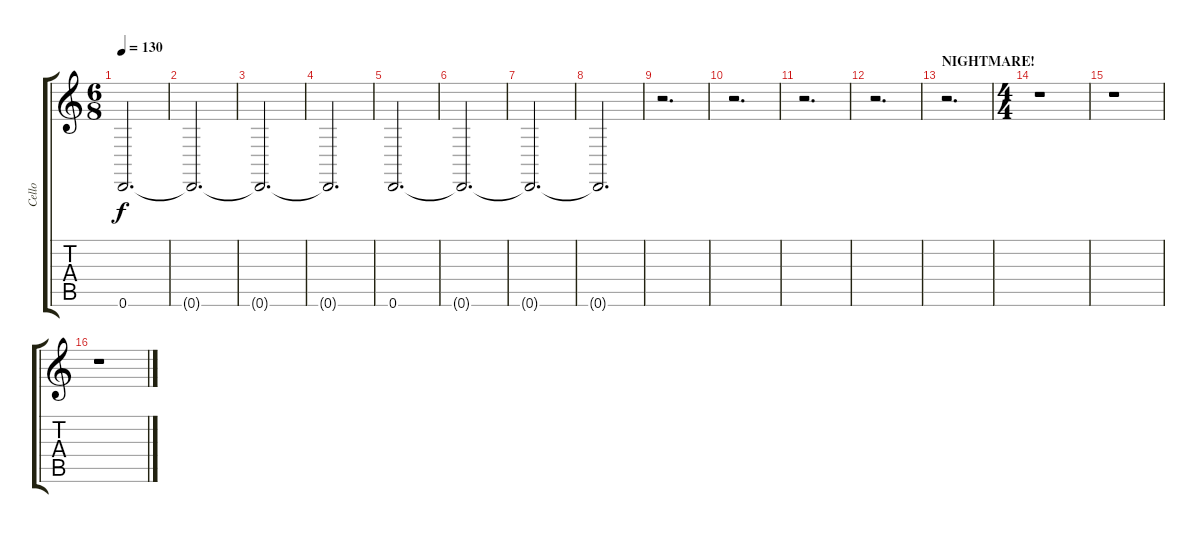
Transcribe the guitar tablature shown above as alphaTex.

\track ("Cello" "Cello") {instrument cello}
\staff {score tabs}
\tuning (E4 B3 G3 D3 A2 D2) {hide}
\ts (6 8)
\tempo 130
\clef g2
\ks c
0.6.2{d dy f} |
0.6{t}.2{d} |
0.6{t}.2{d} |
0.6{t}.2{d} |
0.6.2{d} |
0.6{t}.2{d} |
0.6{t}.2{d} |
0.6{t}.2{d} |
r.2{d} |
r.2{d} |
r.2{d} |
r.2{d} |
\section ("" "NIGHTMARE!")
r.2{d} |
\ts (4 4)
r.1 |
r.1 |
r.1
